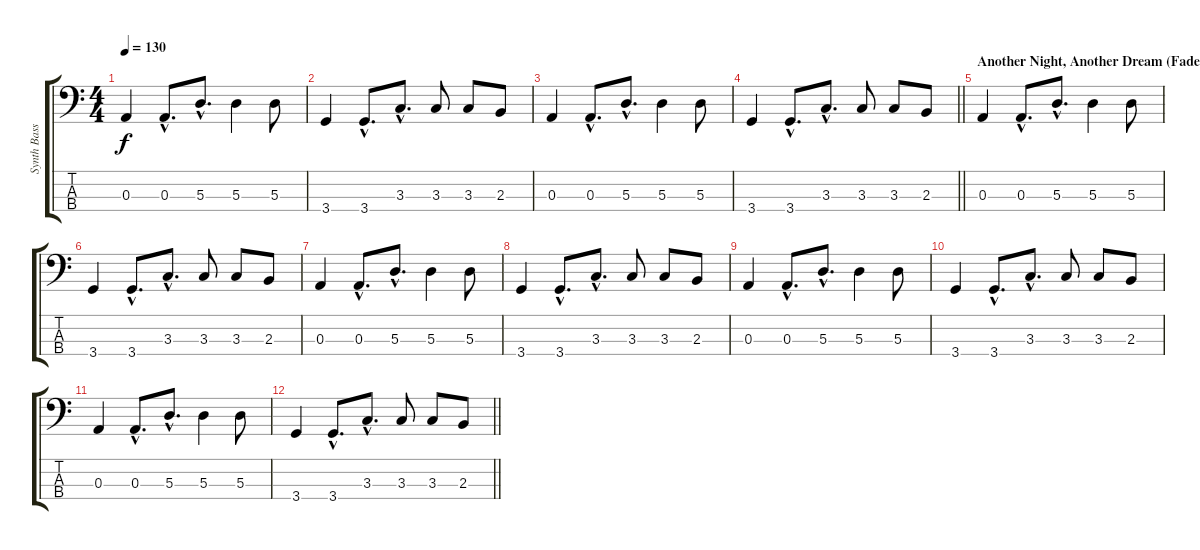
\track ("Synth Bass" "Synth Bass") {instrument synthbass1}
\staff {score tabs}
\tuning (G2 D2 A1 E1) {hide}
\ts (4 4)
\tempo 130
\clef f4
\ks c
0.3.4{dy f} 0.3{hac}.8{d} 5.3{hac}.8{d} 5.3.4 5.3.8 |
3.4.4 3.4{hac}.8{d} 3.3{hac}.8{d} 3.3.8 3.3.8 2.3.8 |
0.3.4 0.3{hac}.8{d} 5.3{hac}.8{d} 5.3.4 5.3.8 |
\barLineRight lightlight
3.4.4 3.4{hac}.8{d} 3.3{hac}.8{d} 3.3.8 3.3.8 2.3.8 |
\section ("" "Another Night, Another Dream (Fade Outro)")
0.3.4 0.3{hac}.8{d} 5.3{hac}.8{d} 5.3.4 5.3.8 |
3.4.4 3.4{hac}.8{d} 3.3{hac}.8{d} 3.3.8 3.3.8 2.3.8 |
0.3.4 0.3{hac}.8{d} 5.3{hac}.8{d} 5.3.4 5.3.8 |
3.4.4 3.4{hac}.8{d} 3.3{hac}.8{d} 3.3.8 3.3.8 2.3.8 |
0.3.4 0.3{hac}.8{d} 5.3{hac}.8{d} 5.3.4 5.3.8 |
3.4.4 3.4{hac}.8{d} 3.3{hac}.8{d} 3.3.8 3.3.8 2.3.8 |
0.3.4 0.3{hac}.8{d} 5.3{hac}.8{d} 5.3.4 5.3.8 |
\barLineRight lightlight
3.4.4 3.4{hac}.8{d} 3.3{hac}.8{d} 3.3.8 3.3.8 2.3.8
